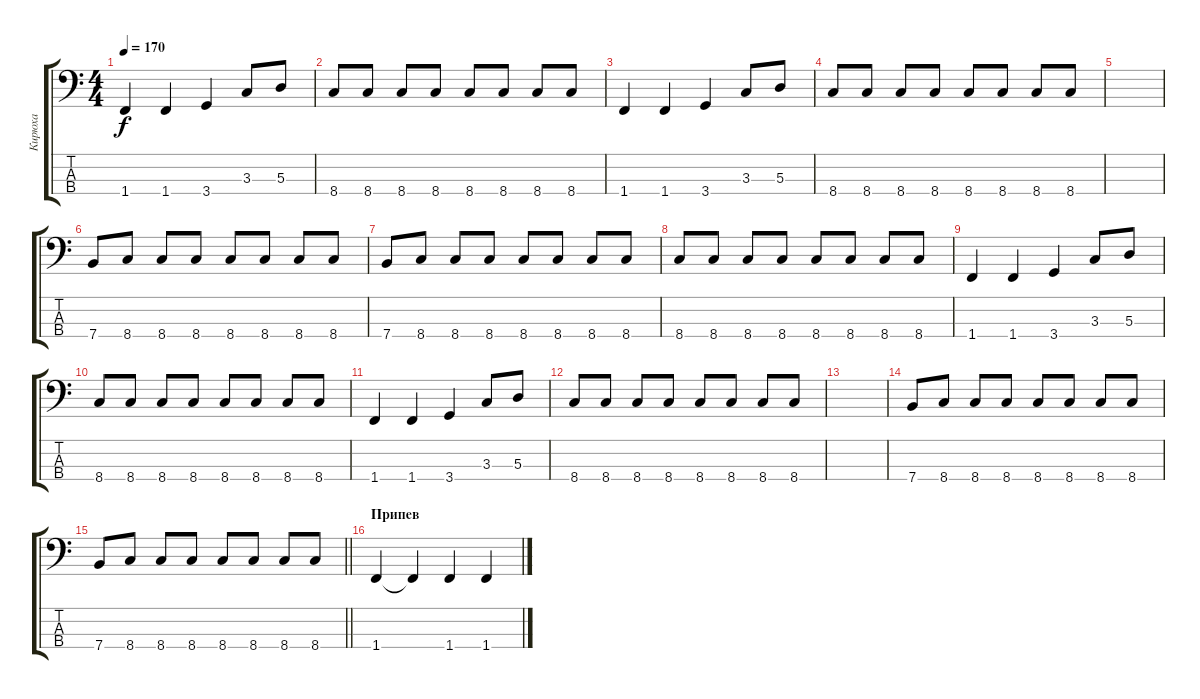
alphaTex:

\track ("Кирюха" "Кирюха") {instrument electricbassfinger}
\staff {score tabs}
\tuning (G2 D2 A1 E1) {hide}
\ts (4 4)
\tempo 170
\clef f4
\ks c
1.4.4{dy f} 1.4.4 3.4.4 3.3.8 5.3.8 |
8.4.8 8.4.8 8.4.8 8.4.8 8.4.8 8.4.8 8.4.8 8.4.8 |
1.4.4 1.4.4 3.4.4 3.3.8 5.3.8 |
8.4.8 8.4.8 8.4.8 8.4.8 8.4.8 8.4.8 8.4.8 8.4.8 |
|
7.4.8 8.4.8 8.4.8 8.4.8 8.4.8 8.4.8 8.4.8 8.4.8 |
7.4.8 8.4.8 8.4.8 8.4.8 8.4.8 8.4.8 8.4.8 8.4.8 |
8.4.8 8.4.8 8.4.8 8.4.8 8.4.8 8.4.8 8.4.8 8.4.8 |
1.4.4 1.4.4 3.4.4 3.3.8 5.3.8 |
8.4.8 8.4.8 8.4.8 8.4.8 8.4.8 8.4.8 8.4.8 8.4.8 |
1.4.4 1.4.4 3.4.4 3.3.8 5.3.8 |
8.4.8 8.4.8 8.4.8 8.4.8 8.4.8 8.4.8 8.4.8 8.4.8 |
|
7.4.8 8.4.8 8.4.8 8.4.8 8.4.8 8.4.8 8.4.8 8.4.8 |
\barLineRight lightlight
7.4.8 8.4.8 8.4.8 8.4.8 8.4.8 8.4.8 8.4.8 8.4.8 |
\section ("" "Припев")
1.4.4 1.4{t}.4 1.4.4 1.4.4
